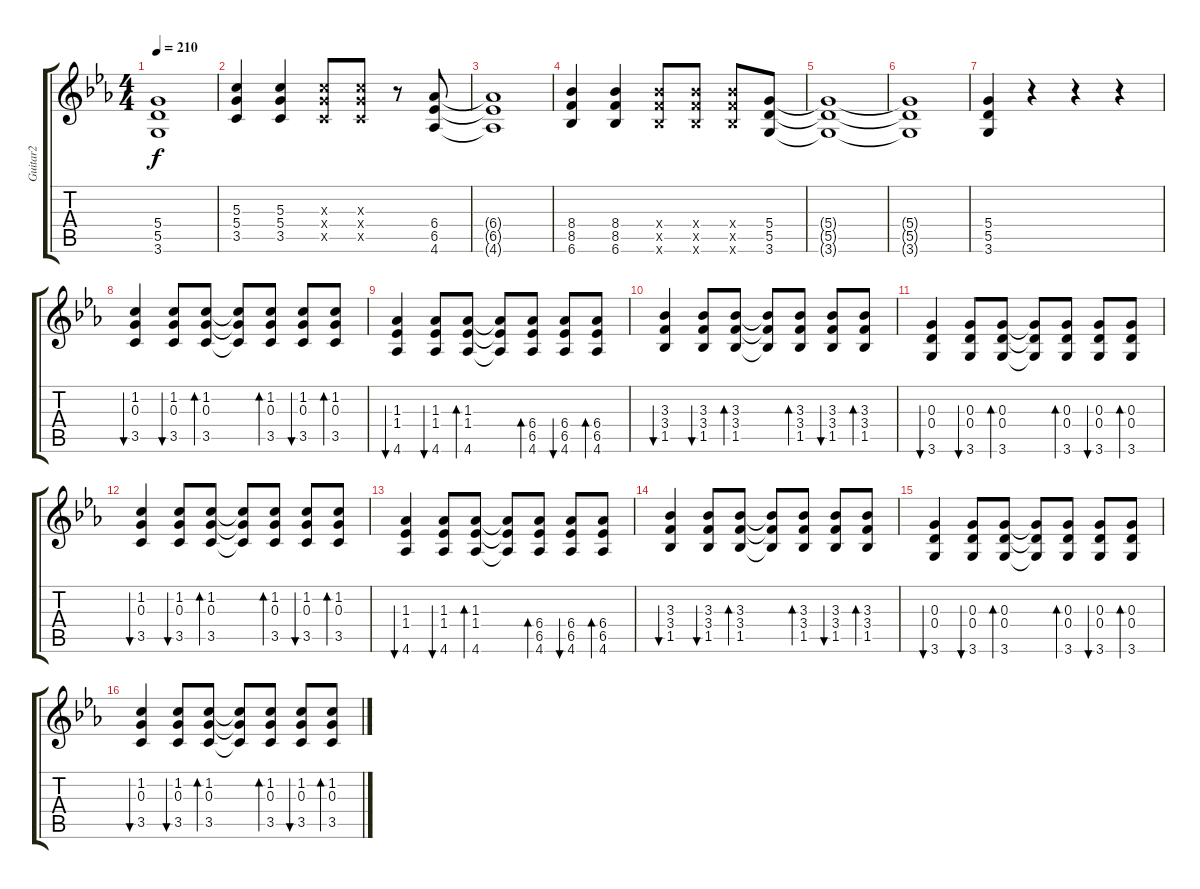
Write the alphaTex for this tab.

\track ("Guitar2" "Guitar2") {instrument distortionguitar}
\staff {score tabs}
\tuning (E4 B3 G3 D3 A2 E2) {hide}
\ts (4 4)
\tempo 210
\clef g2
\ks cminor
(5.4{t} 5.5{t} 3.6{t}).1{dy f} |
(5.3 5.4 3.5).4 (5.3 5.4 3.5).4 (5.3{x} 5.4{x} 3.5{x}).8 (5.3{x} 5.4{x} 3.5{x}).8 r.8 (6.4 6.5 4.6).8 |
(6.4{t} 6.5{t} 4.6{t}).1 |
(8.4 8.5 6.6).4 (8.4 8.5 6.6).4 (8.4{x} 8.5{x} 6.6{x}).8 (8.4{x} 8.5{x} 6.6{x}).8 (8.4{x} 8.5{x} 6.6{x}).8 (5.4 5.5 3.6).8 |
(5.4{t} 5.5{t} 3.6{t}).1 |
(5.4{t} 5.5{t} 3.6{t}).1 |
(5.4 5.5 3.6).4 r.4 r.4 r.4 |
(1.2 0.3 3.5).4{bu 120} (1.2 0.3 3.5).8{bu 120} (1.2 0.3 3.5).8{bd 120} (1.2{t} 0.3{t} 3.5{t}).8 (1.2 0.3 3.5).8{bd 120} (1.2 0.3 3.5).8{bu 120} (1.2 0.3 3.5).8{bd 120} |
(1.3 1.4 4.6).4{bu 120} (1.3 1.4 4.6).8{bu 120} (1.3 1.4 4.6).8{bd 120} (1.3{t} 1.4{t} 4.6{t}).8 (6.4 6.5 4.6).8{bd 120} (6.4 6.5 4.6).8{bu 120} (6.4 6.5 4.6).8{bd 120} |
(3.3 3.4 1.5).4{bu 120} (3.3 3.4 1.5).8{bu 120} (3.3 3.4 1.5).8{bd 120} (3.3{t} 3.4{t} 1.5{t}).8 (3.3 3.4 1.5).8{bd 120} (3.3 3.4 1.5).8{bu 120} (3.3 3.4 1.5).8{bd 120} |
(0.3 0.4 3.6).4{bu 120} (0.3 0.4 3.6).8{bu 120} (0.3 0.4 3.6).8{bd 120} (0.3{t} 0.4{t} 3.6{t}).8 (0.3 0.4 3.6).8{bd 120} (0.3 0.4 3.6).8{bu 120} (0.3 0.4 3.6).8{bd 120} |
(1.2 0.3 3.5).4{bu 120} (1.2 0.3 3.5).8{bu 120} (1.2 0.3 3.5).8{bd 120} (1.2{t} 0.3{t} 3.5{t}).8 (1.2 0.3 3.5).8{bd 120} (1.2 0.3 3.5).8{bu 120} (1.2 0.3 3.5).8{bd 120} |
(1.3 1.4 4.6).4{bu 120} (1.3 1.4 4.6).8{bu 120} (1.3 1.4 4.6).8{bd 120} (1.3{t} 1.4{t} 4.6{t}).8 (6.4 6.5 4.6).8{bd 120} (6.4 6.5 4.6).8{bu 120} (6.4 6.5 4.6).8{bd 120} |
(3.3 3.4 1.5).4{bu 120} (3.3 3.4 1.5).8{bu 120} (3.3 3.4 1.5).8{bd 120} (3.3{t} 3.4{t} 1.5{t}).8 (3.3 3.4 1.5).8{bd 120} (3.3 3.4 1.5).8{bu 120} (3.3 3.4 1.5).8{bd 120} |
(0.3 0.4 3.6).4{bu 120} (0.3 0.4 3.6).8{bu 120} (0.3 0.4 3.6).8{bd 120} (0.3{t} 0.4{t} 3.6{t}).8 (0.3 0.4 3.6).8{bd 120} (0.3 0.4 3.6).8{bu 120} (0.3 0.4 3.6).8{bd 120} |
(1.2 0.3 3.5).4{bu 120} (1.2 0.3 3.5).8{bu 120} (1.2 0.3 3.5).8{bd 120} (1.2{t} 0.3{t} 3.5{t}).8 (1.2 0.3 3.5).8{bd 120} (1.2 0.3 3.5).8{bu 120} (1.2 0.3 3.5).8{bd 120}
